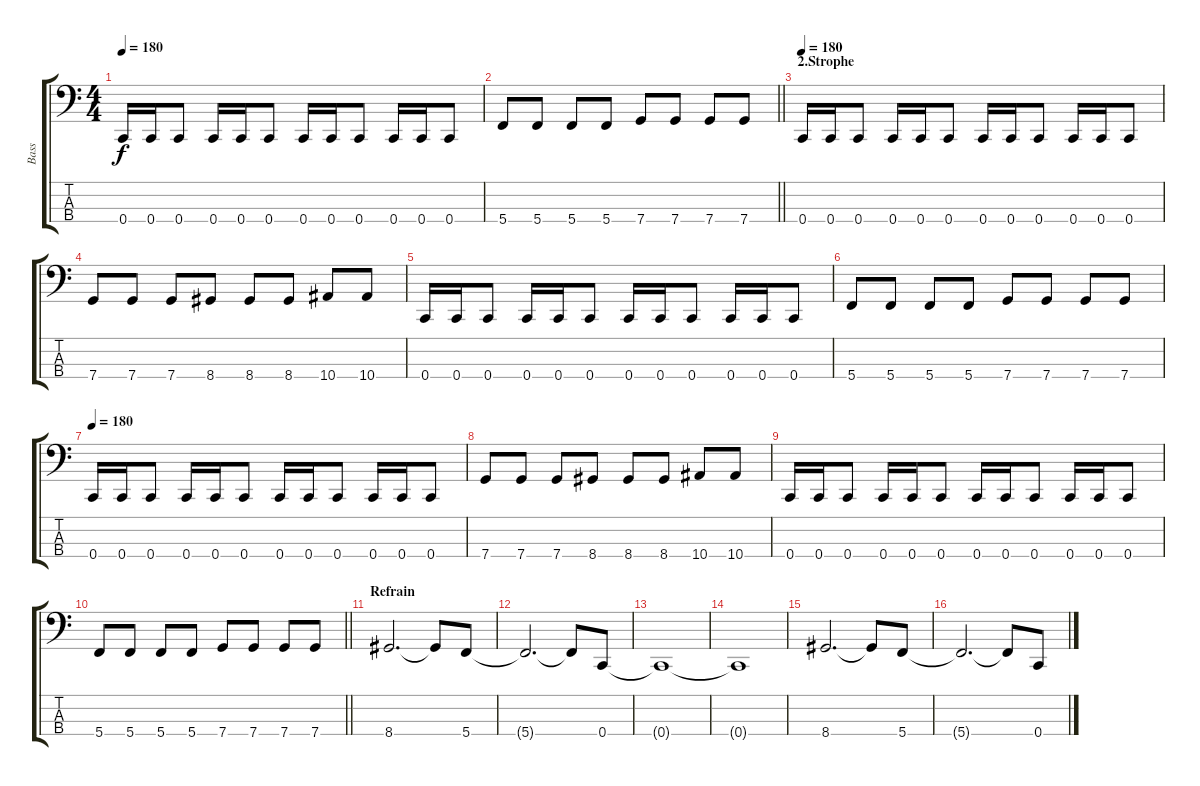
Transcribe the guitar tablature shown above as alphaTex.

\track ("Bass" "Bass") {instrument electricbasspick}
\staff {score tabs}
\tuning (F2 C2 G1 C1) {hide}
\ts (4 4)
\tempo 180
\clef f4
\ks c
0.4.16{dy f} 0.4.16 0.4.8 0.4.16 0.4.16 0.4.8 0.4.16 0.4.16 0.4.8 0.4.16 0.4.16 0.4.8 |
\barLineRight lightlight
5.4.8 5.4.8 5.4.8 5.4.8 7.4.8 7.4.8 7.4.8 7.4.8 |
\section ("" "2.Strophe")
\tempo 180
0.4.16 0.4.16 0.4.8 0.4.16 0.4.16 0.4.8 0.4.16 0.4.16 0.4.8 0.4.16 0.4.16 0.4.8 |
7.4.8 7.4.8 7.4.8 8.4.8 8.4.8 8.4.8 10.4.8 10.4.8 |
0.4.16 0.4.16 0.4.8 0.4.16 0.4.16 0.4.8 0.4.16 0.4.16 0.4.8 0.4.16 0.4.16 0.4.8 |
5.4.8 5.4.8 5.4.8 5.4.8 7.4.8 7.4.8 7.4.8 7.4.8 |
\tempo 180
0.4.16 0.4.16 0.4.8 0.4.16 0.4.16 0.4.8 0.4.16 0.4.16 0.4.8 0.4.16 0.4.16 0.4.8 |
7.4.8 7.4.8 7.4.8 8.4.8 8.4.8 8.4.8 10.4.8 10.4.8 |
0.4.16 0.4.16 0.4.8 0.4.16 0.4.16 0.4.8 0.4.16 0.4.16 0.4.8 0.4.16 0.4.16 0.4.8 |
\barLineRight lightlight
5.4.8 5.4.8 5.4.8 5.4.8 7.4.8 7.4.8 7.4.8 7.4.8 |
\section ("" "Refrain")
8.4.2{d} 8.4{t}.8 5.4.8 |
5.4{t}.2{d} 5.4{t}.8 0.4.8 |
0.4{t}.1 |
0.4{t}.1 |
8.4.2{d} 8.4{t}.8 5.4.8 |
5.4{t}.2{d} 5.4{t}.8 0.4.8
